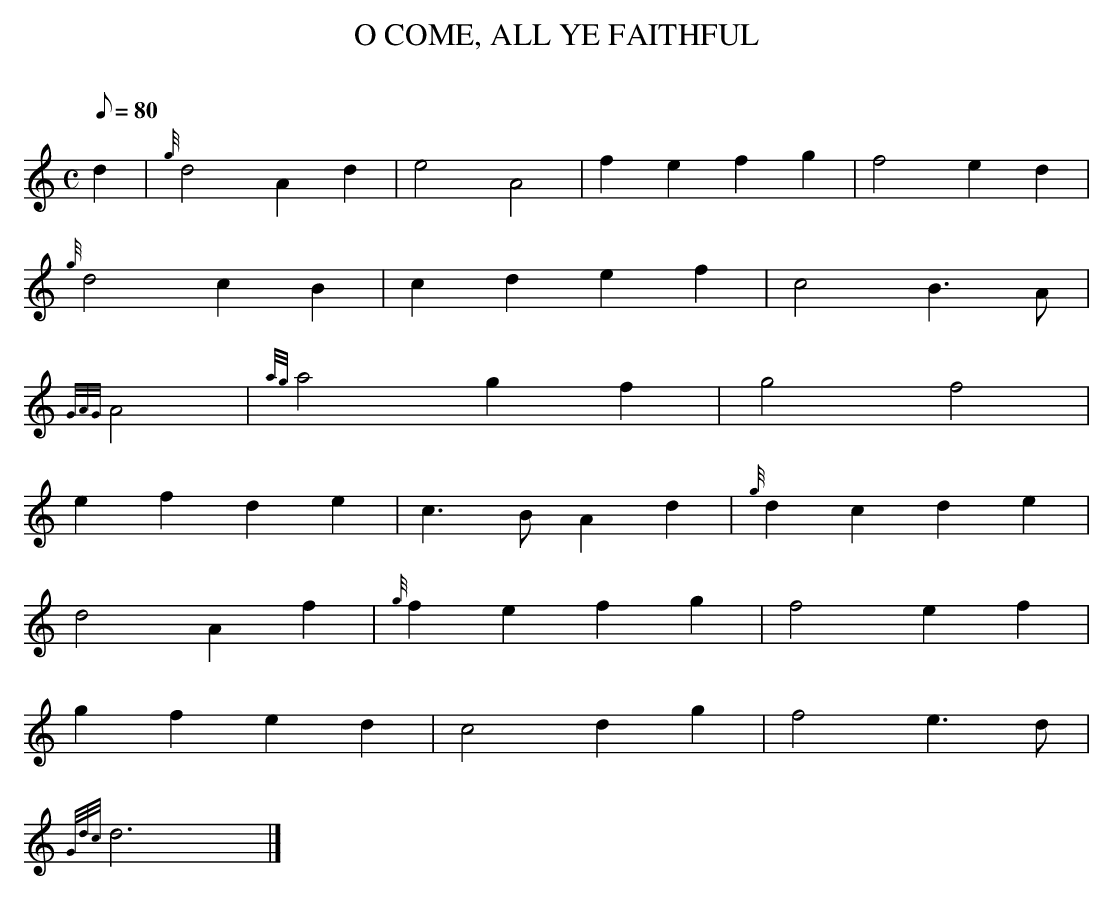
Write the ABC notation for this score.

X:1
T:O COME, ALL YE FAITHFUL
M:C
L:1/8
Q:80
C:
K:HP
d2 | \
{g}d4A2d2 | \
e4A4 | \
f2e2f2g2 | \
f4e2d2 |
{g}d4c2B2 | \
c2d2e2f2 | \
c4B3A |
{GAG}A4 | \
{ag}a4g2f2 | \
g4f4 |
e2f2d2e2 | \
c3BA2d2 | \
{g}d2c2d2e2 |
d4A2f2 | \
{g}f2e2f2g2 | \
f4e2f2 |
g2f2e2d2 | \
c4d2g2 | \
f4e3d |
{Gdc}d6|]
